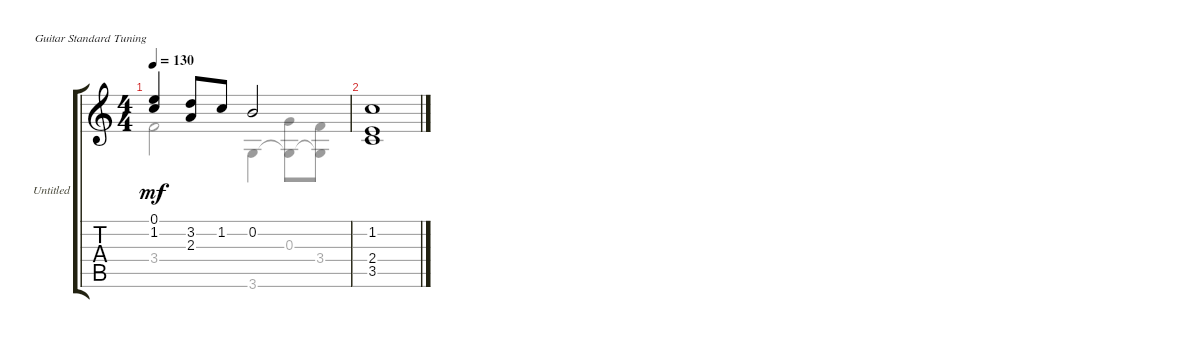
\bracketExtendMode groupsimilarinstruments
\firstSystemTrackNameOrientation horizontal
\otherSystemsTrackNameOrientation horizontal
\track ("Untitled" "Untitled") {instrument acousticguitarnylon}
\staff {score tabs}
\tuning (E4 B3 G3 D3 A2 E2)
\voice
\ts (4 4)
\tempo 130
\clef g2
\ks c
(0.1{t} 1.2{t}).4{dy mf} (3.2 2.3).8 1.2.8 0.2.2 |
(1.2 2.4 3.5).1
\voice
\clef g2
\ottava regular
\simile none
\ks c
3.4.2{dy mf} 3.6.4 (0.3 3.6{t}).8 (3.4 3.6{t}).8 |
